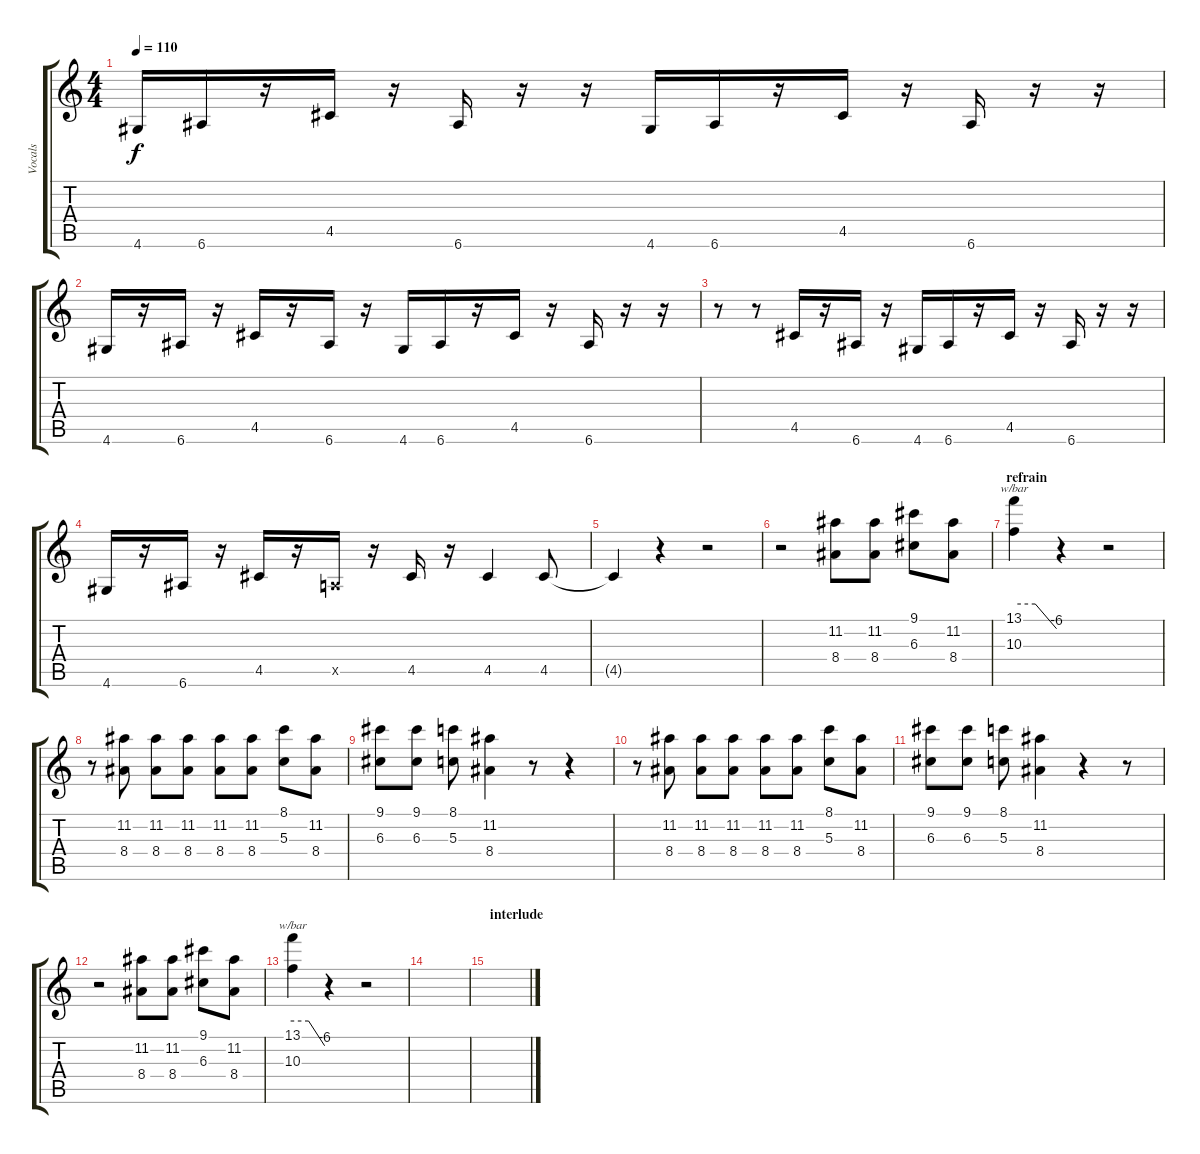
\track ("Vocals" "Vocals") {instrument lead3calliope}
\staff {score tabs}
\tuning (E5 B4 G4 D4 A3 E3) {hide}
\ts (4 4)
\tempo 110
\clef g2
\ks c
4.6.16{dy f} 6.6.16 r.16 4.5.16 r.16 6.6.16 r.16 r.16 4.6.16 6.6.16 r.16 4.5.16 r.16 6.6.16 r.16 r.16 |
4.6.16 r.16 6.6.16 r.16 4.5.16 r.16 6.6.16 r.16 4.6.16 6.6.16 r.16 4.5.16 r.16 6.6.16 r.16 r.16 |
r.8 r.8 4.5.16 r.16 6.6.16 r.16 4.6.16 6.6.16 r.16 4.5.16 r.16 6.6.16 r.16 r.16 |
4.6.16 r.16 6.6.16 r.16 4.5.16 r.16 0.5{x}.16 r.16 4.5.16 r.16 4.5.4 4.5.8 |
4.5{t}.4 r.4 r.2 |
r.2 (11.2 8.4).8 (11.2 8.4).8 (9.1 6.3).8 (11.2 8.4).8 |
\section ("" "refrain")
(13.1 10.3).4{tbe (custom default 0 0 30 0 60 -24)} r.4 r.2 |
r.8 (11.2 8.4).8 (11.2 8.4).8 (11.2 8.4).8 (11.2 8.4).8 (11.2 8.4).8 (8.1 5.3).8 (11.2 8.4).8 |
(9.1 6.3).8 (9.1 6.3).8 (8.1 5.3).8 (11.2 8.4).4 r.8 r.4 |
r.8 (11.2 8.4).8 (11.2 8.4).8 (11.2 8.4).8 (11.2 8.4).8 (11.2 8.4).8 (8.1 5.3).8 (11.2 8.4).8 |
(9.1 6.3).8 (9.1 6.3).8 (8.1 5.3).8 (11.2 8.4).4 r.4 r.8 |
r.2 (11.2 8.4).8 (11.2 8.4).8 (9.1 6.3).8 (11.2 8.4).8 |
(13.1 10.3).4{tbe (custom default 0 0 30 0 60 -24)} r.4 r.2 |
|
\section ("" "interlude")
